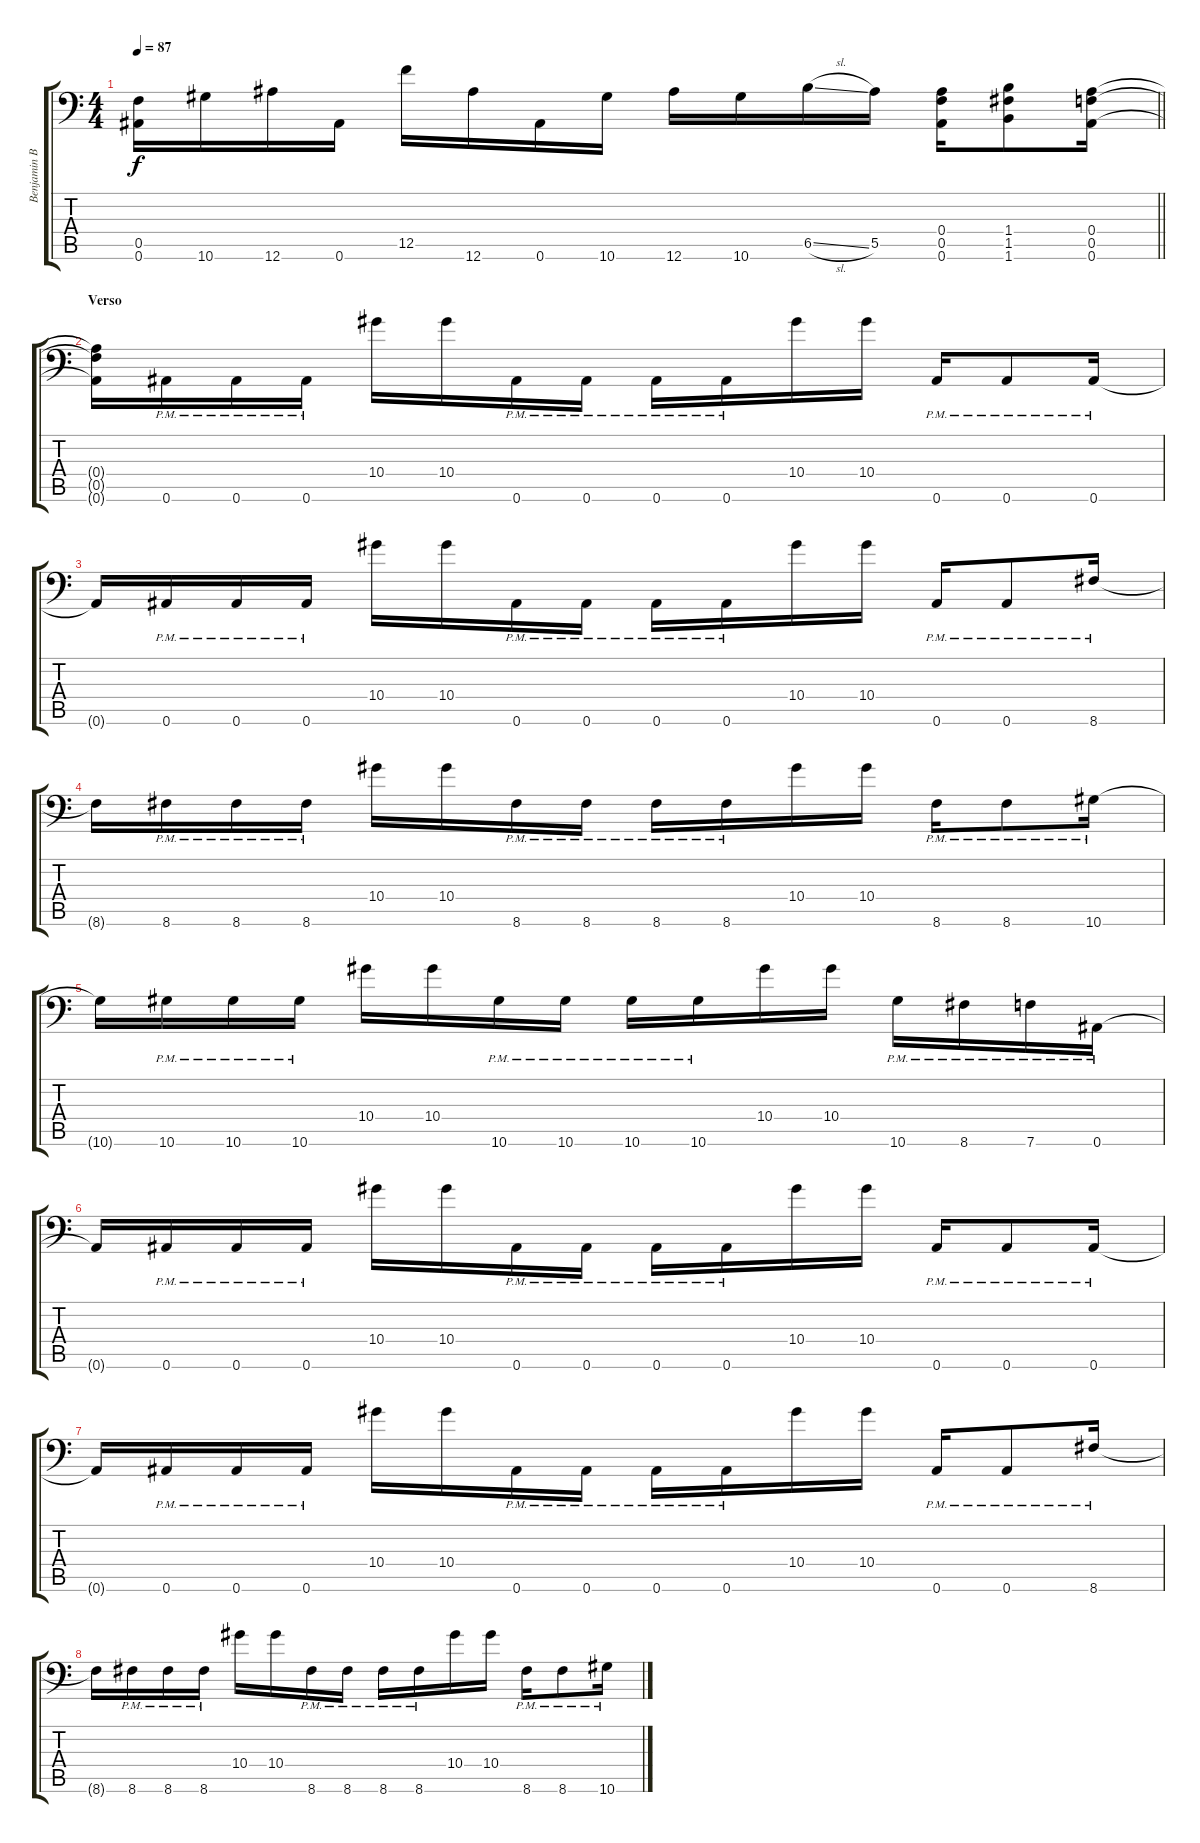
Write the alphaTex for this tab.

\track ("Benjamin Burnley" "Benjamin B") {instrument distortionguitar}
\staff {score tabs}
\tuning (C4 G3 Eb3 Bb2 F2 Bb1) {hide}
\ts (4 4)
\tempo 87
\clef f4
\barLineRight lightlight
\ks c
(0.5{t} 0.6{t}).16{dy f} 10.6.16 12.6.16 0.6.16 12.5.16 12.6.16 0.6.16 10.6.16 12.6.16 10.6.16 6.5{sl}.16 5.5.16 (0.4 0.5 0.6).16 (1.4 1.5 1.6).8 (0.4 0.5 0.6).16 |
\section ("" "Verso")
(0.4{t} 0.5{t} 0.6{t}).16 0.6{pm}.16 0.6{pm}.16 0.6{pm}.16 10.4.16 10.4.16 0.6{pm}.16 0.6{pm}.16 0.6{pm}.16 0.6{pm}.16 10.4.16 10.4.16 0.6{pm}.16 0.6{pm}.8 0.6{pm}.16 |
0.6{t}.16 0.6{pm}.16 0.6{pm}.16 0.6{pm}.16 10.4.16 10.4.16 0.6{pm}.16 0.6{pm}.16 0.6{pm}.16 0.6{pm}.16 10.4.16 10.4.16 0.6{pm}.16 0.6{pm}.8 8.6{pm}.16 |
8.6{t}.16 8.6{pm}.16 8.6{pm}.16 8.6{pm}.16 10.4.16 10.4.16 8.6{pm}.16 8.6{pm}.16 8.6{pm}.16 8.6{pm}.16 10.4.16 10.4.16 8.6{pm}.16 8.6{pm}.8 10.6{pm}.16 |
10.6{t}.16 10.6{pm}.16 10.6{pm}.16 10.6{pm}.16 10.4.16 10.4.16 10.6{pm}.16 10.6{pm}.16 10.6{pm}.16 10.6{pm}.16 10.4.16 10.4.16 10.6{pm}.16 8.6{pm}.16 7.6{pm}.16 0.6{pm}.16 |
0.6{t}.16 0.6{pm}.16 0.6{pm}.16 0.6{pm}.16 10.4.16 10.4.16 0.6{pm}.16 0.6{pm}.16 0.6{pm}.16 0.6{pm}.16 10.4.16 10.4.16 0.6{pm}.16 0.6{pm}.8 0.6{pm}.16 |
0.6{t}.16 0.6{pm}.16 0.6{pm}.16 0.6{pm}.16 10.4.16 10.4.16 0.6{pm}.16 0.6{pm}.16 0.6{pm}.16 0.6{pm}.16 10.4.16 10.4.16 0.6{pm}.16 0.6{pm}.8 8.6{pm}.16 |
8.6{t}.16 8.6{pm}.16 8.6{pm}.16 8.6{pm}.16 10.4.16 10.4.16 8.6{pm}.16 8.6{pm}.16 8.6{pm}.16 8.6{pm}.16 10.4.16 10.4.16 8.6{pm}.16 8.6{pm}.8 10.6{pm}.16
